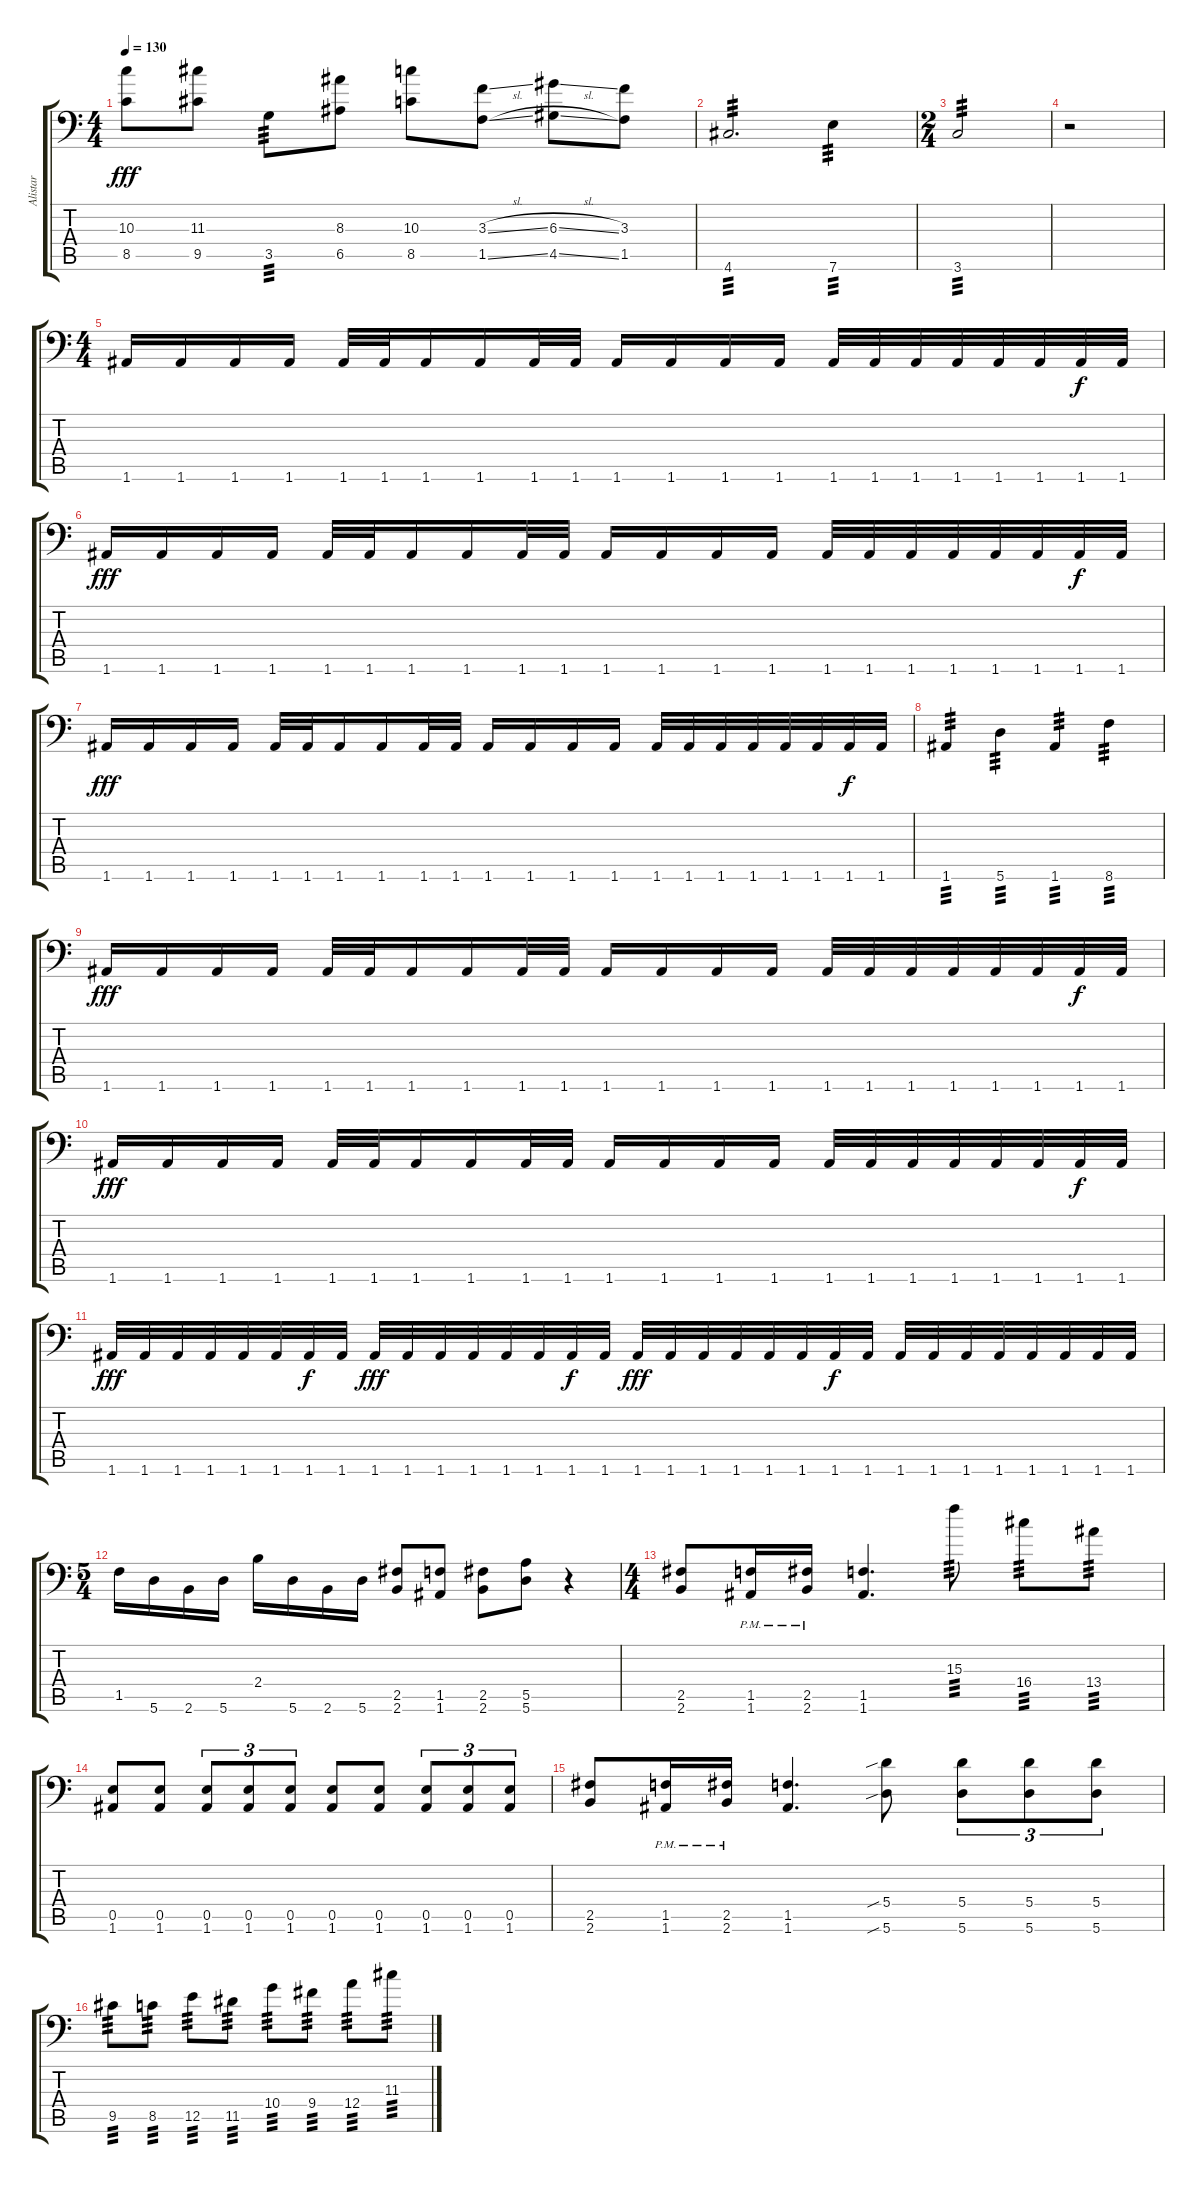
\track ("Alistar" "Alistar") {instrument overdrivenguitar}
\staff {score tabs}
\tuning (B3 Gb3 D3 A2 E2 A1) {hide}
\ts (4 4)
\tempo 130
\clef f4
\ks c
(10.3 8.5).8{dy fff} (11.3 9.5).8 3.5.8{tp 3} (8.3 6.5).8 (10.3 8.5).8 (3.3{sl} 1.5{sl}).8 (6.3{sl} 4.5{sl}).8 (3.3 1.5).8 |
4.6.2{d tp 3} 7.6.4{tp 3} |
\ts (2 4)
3.6.2{tp 3} |
r.2 |
\ts (4 4)
1.6.16 1.6.16 1.6.16 1.6.16 1.6.32 1.6.32 1.6.16 1.6.16 1.6.32 1.6.32 1.6.16 1.6.16 1.6.16 1.6.16 1.6.32 1.6.32 1.6.32 1.6.32 1.6.32 1.6.32 1.6.32{dy f} 1.6.32 |
1.6.16{dy fff} 1.6.16 1.6.16 1.6.16 1.6.32 1.6.32 1.6.16 1.6.16 1.6.32 1.6.32 1.6.16 1.6.16 1.6.16 1.6.16 1.6.32 1.6.32 1.6.32 1.6.32 1.6.32 1.6.32 1.6.32{dy f} 1.6.32 |
1.6.16{dy fff} 1.6.16 1.6.16 1.6.16 1.6.32 1.6.32 1.6.16 1.6.16 1.6.32 1.6.32 1.6.16 1.6.16 1.6.16 1.6.16 1.6.32 1.6.32 1.6.32 1.6.32 1.6.32 1.6.32 1.6.32{dy f} 1.6.32 |
1.6.4{tp 3} 5.6.4{tp 3} 1.6.4{tp 3} 8.6.4{tp 3} |
1.6.16{dy fff} 1.6.16 1.6.16 1.6.16 1.6.32 1.6.32 1.6.16 1.6.16 1.6.32 1.6.32 1.6.16 1.6.16 1.6.16 1.6.16 1.6.32 1.6.32 1.6.32 1.6.32 1.6.32 1.6.32 1.6.32{dy f} 1.6.32 |
1.6.16{dy fff} 1.6.16 1.6.16 1.6.16 1.6.32 1.6.32 1.6.16 1.6.16 1.6.32 1.6.32 1.6.16 1.6.16 1.6.16 1.6.16 1.6.32 1.6.32 1.6.32 1.6.32 1.6.32 1.6.32 1.6.32{dy f} 1.6.32 |
1.6.32{dy fff} 1.6.32 1.6.32 1.6.32 1.6.32 1.6.32 1.6.32{dy f} 1.6.32 1.6.32{dy fff} 1.6.32 1.6.32 1.6.32 1.6.32 1.6.32 1.6.32{dy f} 1.6.32 1.6.32{dy fff} 1.6.32 1.6.32 1.6.32 1.6.32 1.6.32 1.6.32{dy f} 1.6.32 1.6.32 1.6.32 1.6.32 1.6.32 1.6.32 1.6.32 1.6.32 1.6.32 |
\ts (5 4)
1.5.16 5.6.16 2.6.16 5.6.16 2.4.16 5.6.16 2.6.16 5.6.16 (2.5 2.6).8 (1.5 1.6).8 (2.5 2.6).8 (5.5 5.6).8 r.4 |
\ts (4 4)
(2.5 2.6).8 (1.5{pm} 1.6{pm}).16 (2.5{pm} 2.6{pm}).16 (1.5 1.6).4{d} 15.3.8{tp 3} 16.4.8{tp 3} 13.4.8{tp 3} |
(0.5 1.6).8 (0.5 1.6).8 (0.5 1.6).8{tu (3 2)} (0.5 1.6).8{tu (3 2)} (0.5 1.6).8{tu (3 2)} (0.5 1.6).8 (0.5 1.6).8 (0.5 1.6).8{tu (3 2)} (0.5 1.6).8{tu (3 2)} (0.5 1.6).8{tu (3 2)} |
(2.5 2.6).8 (1.5{pm} 1.6{pm}).16 (2.5{pm} 2.6{pm}).16 (1.5 1.6).4{d} (5.4{sib} 5.6{sib}).8 (5.4 5.6).8{tu (3 2)} (5.4 5.6).8{tu (3 2)} (5.4 5.6).8{tu (3 2)} |
9.5.8{tp 3} 8.5.8{tp 3} 12.5.8{tp 3} 11.5.8{tp 3} 10.4.8{tp 3} 9.4.8{tp 3} 12.4.8{tp 3} 11.3.8{tp 3}
